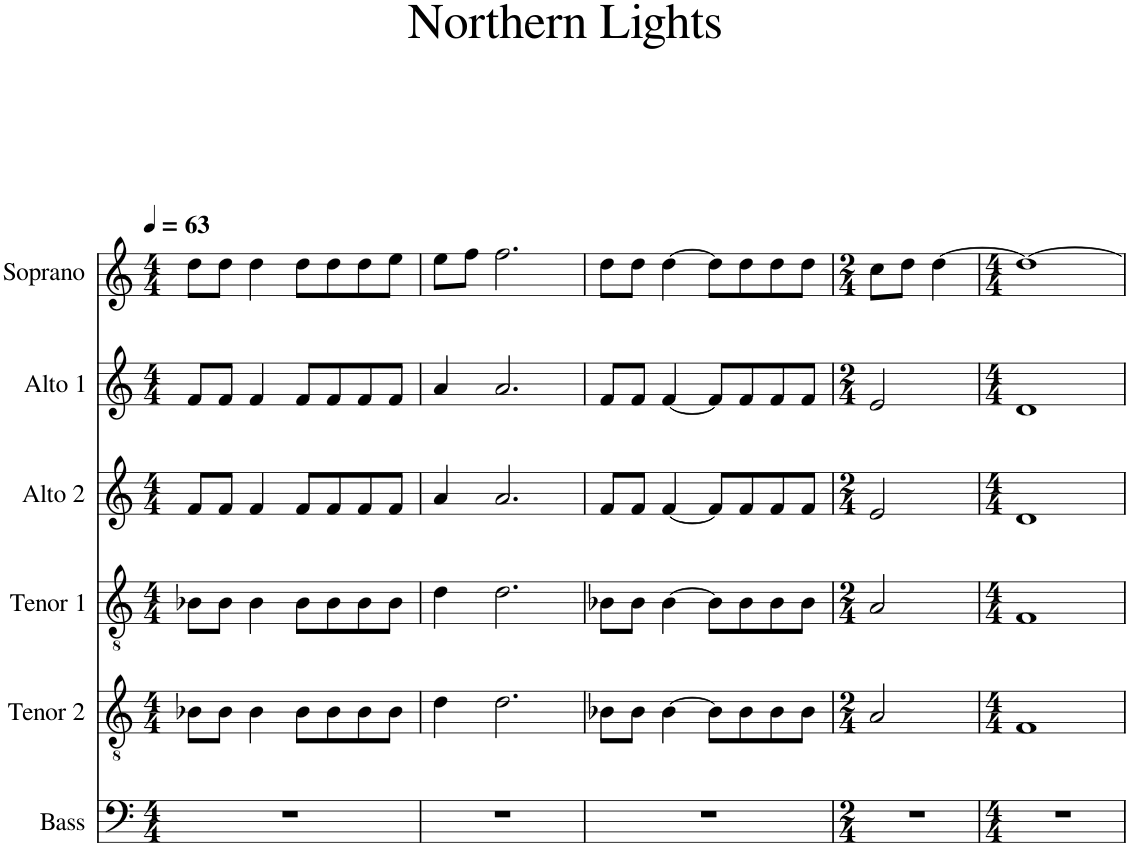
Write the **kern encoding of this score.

**kern	**kern	**kern	**kern	**kern	**kern
*part6	*part5	*part4	*part3	*part2	*part1
*staff6	*staff5	*staff4	*staff3	*staff2	*staff1
*I"Bass	*I"Tenor 2	*I"Tenor 1	*I"Alto 2	*I"Alto 1	*I"Soprano
*I'B.	*I'T2	*I'T1	*I'A2	*I'A1	*I'S.
*clefF4	*clefGv2	*clefGv2	*clefG2	*clefG2	*clefG2
*k[]	*k[]	*k[]	*k[]	*k[]	*k[]
*M4/4	*M4/4	*M4/4	*M4/4	*M4/4	*M4/4
*MM63	*MM63	*MM63	*MM63	*MM63	*MM63
=1	=1	=1	=1	=1	=1
1r	8B-X\L	8B-X\L	8f/L	8f/L	8dd\L
.	8B-\J	8B-\J	8f/J	8f/J	8dd\J
.	4B-\	4B-\	4f/	4f/	4dd\
.	8B-\L	8B-\L	8f/L	8f/L	8dd\L
.	8B-\	8B-\	8f/	8f/	8dd\
.	8B-\	8B-\	8f/	8f/	8dd\
.	8B-\J	8B-\J	8f/J	8f/J	8ee\J
=2	=2	=2	=2	=2	=2
1r	4d\	4d\	4a/	4a/	8ee\L
.	.	.	.	.	8ff\J
.	2.d\	2.d\	2.a/	2.a/	2.ff\
=3	=3	=3	=3	=3	=3
1r	8B-X\L	8B-X\L	8f/L	8f/L	8dd\L
.	8B-\J	8B-\J	8f/J	8f/J	8dd\J
.	[4B-\	[4B-\	[4f/	[4f/	[4dd\
.	8B-\L]	8B-\L]	8f/L]	8f/L]	8dd\L]
.	8B-\	8B-\	8f/	8f/	8dd\
.	8B-\	8B-\	8f/	8f/	8dd\
.	8B-\J	8B-\J	8f/J	8f/J	8dd\J
=4	=4	=4	=4	=4	=4
*M2/4	*M2/4	*M2/4	*M2/4	*M2/4	*M2/4
2r	2A/	2A/	2e/	2e/	8cc\L
.	.	.	.	.	8dd\J
.	.	.	.	.	[4dd\
=5	=5	=5	=5	=5	=5
*M4/4	*M4/4	*M4/4	*M4/4	*M4/4	*M4/4
1r	1F	1F	1d	1d	1dd_
=	=	=	=	=	=
*-	*-	*-	*-	*-	*-
